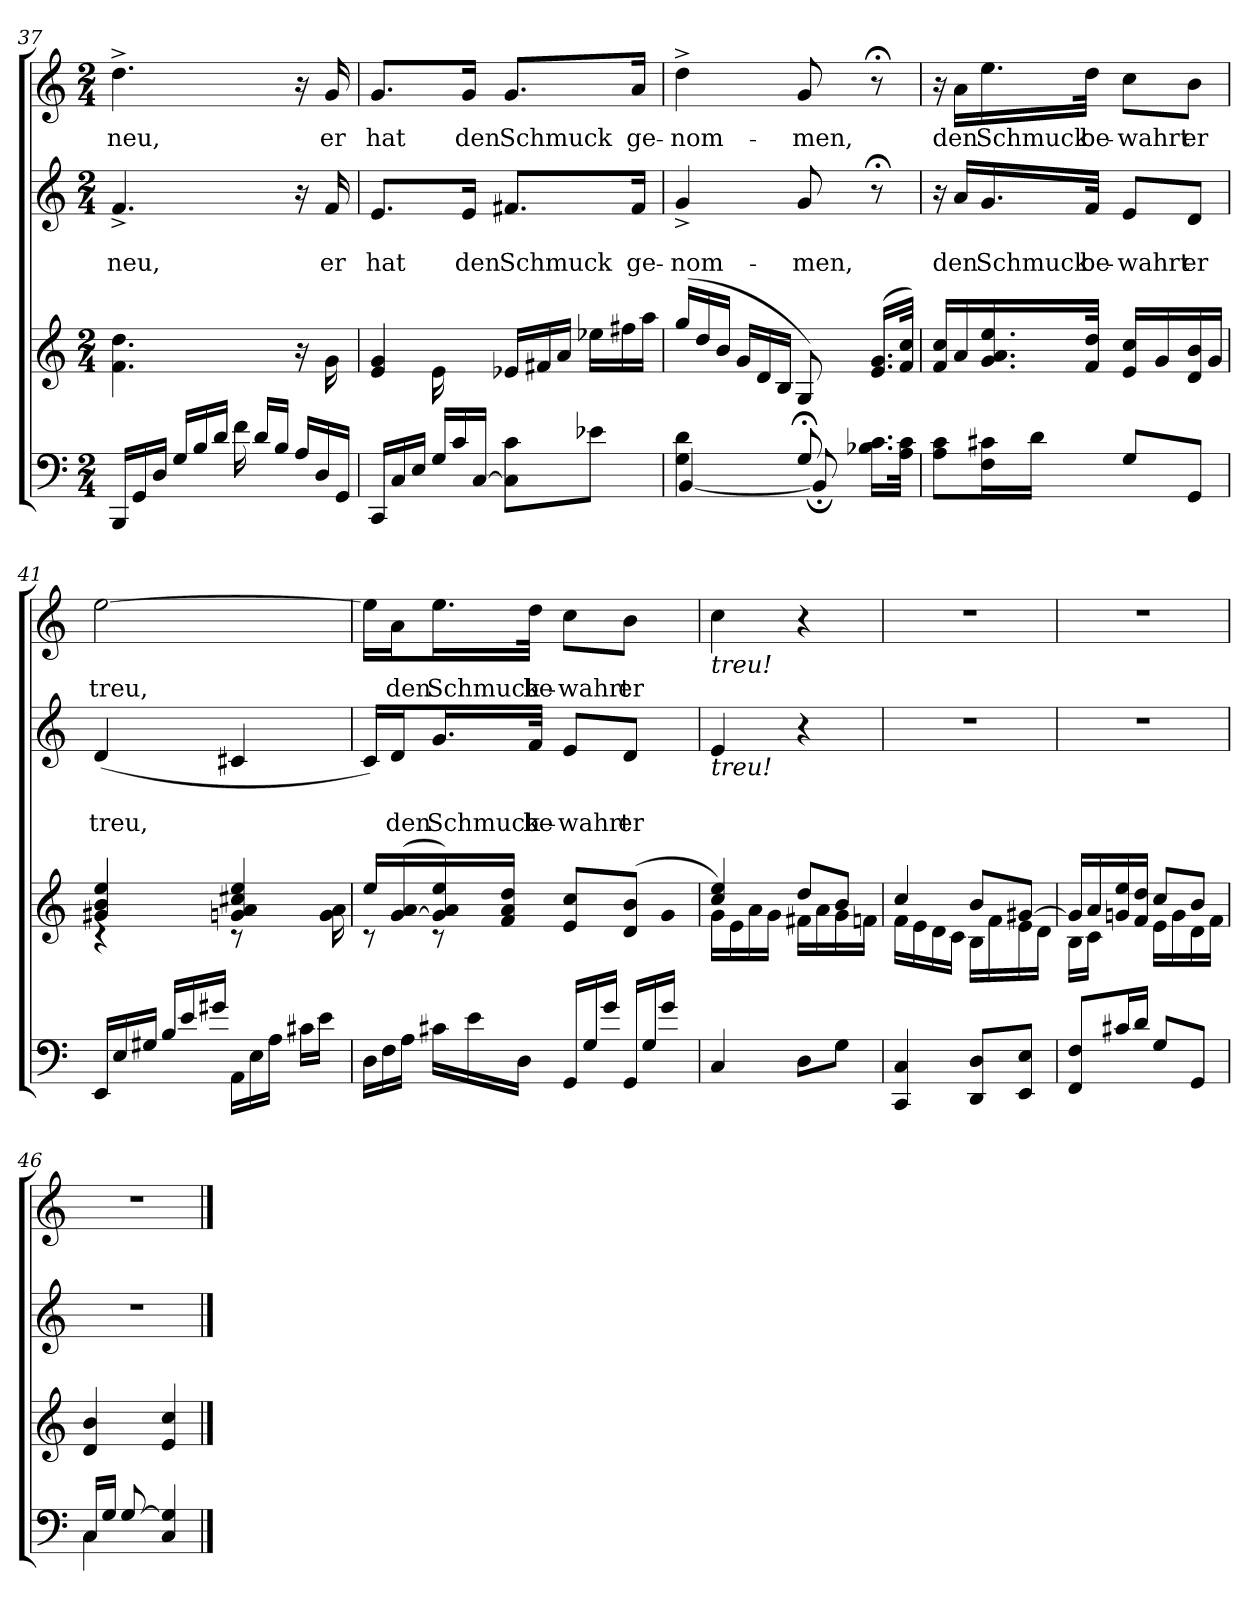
**kern	**kern	**kern	**text	**text	**kern	**text
*part3	*part3	*part2	*part2	*part2	*part1	*part1
*staff4	*staff3	*staff2	*staff2	*staff2	*staff1	*staff1
*clefF4	*clefG2	*clefG2	*	*	*clefG2	*
*k[]	*k[]	*k[]	*	*	*k[]	*
*C:	*C:	*C:	*	*	*C:	*
*M2/4	*M2/4	*M2/4	*	*	*M2/4	*
*Xtuplet	*	*	*	*	*	*
=37	=37	=37	=37	=37	=37	=37
*^	*^	*	*	*	*	*
*	*	*	*^	*	*	*	*	*
!	!	!	!	!	!	!	!LO:LY:b	!	!LO:LY:b
24BBB/LL	2ryy	2ryy	4.f\ 4.dd\	2ryy	4.f^</	.	neu,	4.dd^>\	neu,
24GG/	.	.	.	.	.	.	.	.	.
24D/JJ	.	.	.	.	.	.	.	.	.
24G/LL	.	.	.	.	.	.	.	.	.
24B/	.	.	.	.	.	.	.	.	.
24d/JJ	.	.	.	.	.	.	.	.	.
24f\	.	.	.	.	.	.	.	.	.
24d/LL	.	.	.	.	.	.	.	.	.
24B/JJ	.	.	.	.	.	.	.	.	.
24A/LL	.	.	16r	.	16r	.	.	16r	.
24D/	.	.	.	.	.	.	.	.	.
!	!	!	!	!	!	!	!LO:LY:b	!	!LO:LY:b
.	.	.	16g\	.	16f/	.	er	16g/	er
24GG/JJ	.	.	.	.	.	.	.	.	.
!!LO:LB:g=z
=38	=38	=38	=38	=38	=38	=38	=38	=38	=38
!	!	!	!	!	!	!	!LO:LY:b	!	!LO:LY:b
24CC/LL	2ryy	2ryy	8ryy	4e/ 4g/	8.e/L	.	hat	8.g/L	hat
24C/	.	.	.	.	.	.	.	.	.
24E/JJ	.	.	.	.	.	.	.	.	.
24G/LL	.	.	16e\	.	.	.	.	.	.
24c/	.	.	.	.	.	.	.	.	.
!	!	!	!	!	!	!	!LO:LY:b	!	!LO:LY:b
.	.	.	4ryy	.	16e/Jk	.	den	16g/Jk	den
[<24C/JJ	.	.	.	.	.	.	.	.	.
*	*	*	*	*Xtuplet	*	*	*	*	*
!	!	!	!	!	!	!	!LO:LY:b	!	!LO:LY:b
8C\] 8c\L	.	.	.	24e-X/LL	8.f#X/L	.	Schmuck	8.g/L	Schmuck
.	.	.	.	24f#X/	.	.	.	.	.
.	.	.	.	24a/JJ	.	.	.	.	.
8e-X\J	.	.	.	24ee-X\LL	.	.	.	.	.
.	.	.	.	24ff#X\	.	.	.	.	.
!	!	!	!	!	!	!	!LO:LY:b	!	!LO:LY:b
.	.	.	16ryy	.	16f#/Jk	.	ge-	16a/Jk	ge-
.	.	.	.	24aa\JJ	.	.	.	.	.
=39	=39	=39	=39	=39	=39	=39	=39	=39	=39
!	!	!	!	!	!	!	!LO:LY:b	!	!LO:LY:b
4G\ 4d\	[<4BB/	2ryy	2ryy	(>24gg/LL	4g^</	.	-nom-	4dd^>\	-nom-
.	.	.	.	24dd/	.	.	.	.	.
.	.	.	.	24b/JJ	.	.	.	.	.
.	.	.	.	24g/LL	.	.	.	.	.
.	.	.	.	24d/	.	.	.	.	.
.	.	.	.	24B/JJ	.	.	.	.	.
!	!	!	!	!	!	!	!LO:LY:b	!	!LO:LY:b
8G;</	8BB;/]	.	.	8G/)	8g/	.	-men,	8g/	-men,
16.B-X\ 16.c\LL	8ryy	.	.	(<16.e/ 16.g/LL	8r;<	.	.	8r;<	.
32A\ 32c\JJk	.	.	.	32f/ 32cc/JJk)	.	.	.	.	.
=40	=40	=40	=40	=40	=40	=40	=40	=40	=40
8A\ 8c\L	2ryy	2ryy	2ryy	16f/ 16cc/LL	16r	.	.	16r	.
!	!	!	!	!	!	!	!LO:LY:b	!	!LO:LY:b
.	.	.	.	16a/	16a/LL	.	den	16a\LL	den
!	!	!	!	!	!	!	!LO:LY:b	!	!LO:LY:b
16F\ 16c#X\L	.	.	.	16.g/ 16.a/ 16.ee/	16.g/	.	Schmuck	16.ee\	Schmuck
16d\JJ	.	.	.	.	.	.	.	.	.
!	!	!	!	!	!	!	!LO:LY:b	!	!LO:LY:b
.	.	.	.	32f/ 32dd/JJk	32f/JJk	.	be-	32dd\JJk	be-
!	!	!	!	!	!	!	!LO:LY:b	!	!LO:LY:b
8G/L	.	.	.	16e/ 16cc/LL	8e/L	.	-wahrt	8cc\L	-wahrt
.	.	.	.	16g/	.	.	.	.	.
!	!	!	!	!	!	!	!LO:LY:b	!	!LO:LY:b
8GG/J	.	.	.	16d/ 16b/	8d/J	.	er	8b\J	er
.	.	.	.	16g/JJ	.	.	.	.	.
!!LO:LB:g=z
=41	=41	=41	=41	=41	=41	=41	=41	=41	=41
!	!	!	!	!	!	!	!LO:LY:b	!	!LO:LY:b
24EE/LL	2ryy	2ryy	4rc	4g#X/ 4b/ 4ee/	(<4d/	.	treu,	[>2ee\	treu,
24E/	.	.	.	.	.	.	.	.	.
24G#X/JJ	.	.	.	.	.	.	.	.	.
24B/LL	.	.	.	.	.	.	.	.	.
24e/	.	.	.	.	.	.	.	.	.
24g#/JJ	.	.	.	.	.	.	.	.	.
24AA\LL	.	.	8rc	4gn/ 4a/ 4cc#X/ 4ee/	4c#X/	.	.	.	.
24E\	.	.	.	.	.	.	.	.	.
24A\JJ	.	.	.	.	.	.	.	.	.
24c#X\LL	.	.	12ryy	.	.	.	.	.	.
24e\JJ	.	.	.	.	.	.	.	.	.
32ryy	.	.	24g\ 24a\	.	.	.	.	.	.
96ryy	.	.	.	.	.	.	.	.	.
=42	=42	=42	=42	=42	=42	=42	=42	=42	=42
24D\LL	2ryy	24%11ryy	8rc	16ee/LL	16c/LL)	.	.	16ee\LL]	.
24F\	.	.	.	.	.	.	.	.	.
!	!	!	!	!	!	!	!LO:LY:b	!	!LO:LY:b
.	.	.	.	(>[<16g/ 16a/	16d/J	.	den	16a\J	den
24A\JJ	.	.	.	.	.	.	.	.	.
!	!	!	!	!	!	!	!LO:LY:b	!	!LO:LY:b
24c#X\LL	.	.	8rc	16g/] 16a/ 16ee/)	16.g/L	.	Schmuck	16.ee\L	Schmuck
24e\	.	.	.	.	.	.	.	.	.
.	.	.	.	16f/ 16a/ 16dd/JJ	.	.	.	.	.
24D\JJ	.	.	.	.	.	.	.	.	.
!	!	!	!	!	!	!	!LO:LY:b	!	!LO:LY:b
.	.	.	.	.	32f/JJk	.	be-	32dd\JJk	be-
!	!	!	!	!	!	!	!LO:LY:b	!	!LO:LY:b
24GG/LL	.	.	8e/ 8cc/L	4ryy	8e/L	.	-wahrt	8cc\L	-wahrt
24G/	.	.	.	.	.	.	.	.	.
24g/JJ	.	.	.	.	.	.	.	.	.
!	!	!	!	!	!	!	!LO:LY:b	!	!LO:LY:b
24GG/LL	.	.	(<8d/ 8b/J	.	8d/J	.	er	8b\J	er
24G/	.	.	.	.	.	.	.	.	.
24g/JJ	.	24g/	.	.	.	.	.	.	.
=43	=43	=43	=43	=43	=43	=43	=43	=43	=43
!	!	!	!	!	!	!	!	!LO:TX:b:i:t=treu!	!
!	!	!	!	!	!LO:TX:b:i:t=treu!	!	!	!	!
4C/	2ryy	2ryy	16g\LL)	4cc/ 4ee/	4e/	.	.	4cc\	.
.	.	.	16e\	.	.	.	.	.	.
.	.	.	16a\	.	.	.	.	.	.
.	.	.	16g\JJ	.	.	.	.	.	.
8D\L	.	.	16f#X\LL	8dd/L	4r	.	.	4r	.
.	.	.	16a\	.	.	.	.	.	.
8G\J	.	.	16g\	8b/J	.	.	.	.	.
.	.	.	16fn\JJ	.	.	.	.	.	.
!!LO:PB:g=z
=44	=44	=44	=44	=44	=44	=44	=44	=44	=44
!	!	!	!	!	!LO:N:vis=1	!	!	!LO:N:vis=1	!
4CC/ 4C/	2ryy	4cc/	16f\LL	2ryy	2rdd	.	.	2rdd	.
.	.	.	16e\	.	.	.	.	.	.
.	.	.	16d\	.	.	.	.	.	.
.	.	.	16c\JJ	.	.	.	.	.	.
8DD/ 8D/L	.	8b/L	16B\LL	.	.	.	.	.	.
.	.	.	16f\	.	.	.	.	.	.
8EE/ 8E/J	.	[>8g#X/J	16e\	.	.	.	.	.	.
.	.	.	16d\JJ	.	.	.	.	.	.
=45	=45	=45	=45	=45	=45	=45	=45	=45	=45
!	!	!	!	!	!LO:N:vis=1	!	!	!LO:N:vis=1	!
8FF/ 8F/L	2ryy	16g#/LL]	16B\LL	2ryy	2rdd	.	.	2rdd	.
.	.	16a/	16c\JJ	.	.	.	.	.	.
16c#X/L	.	16g/ 16ee/	8ryy	.	.	.	.	.	.
16d/JJ	.	16f/ 16dd/JJ	.	.	.	.	.	.	.
8G/L	.	8cc/L	16e\LL	.	.	.	.	.	.
.	.	.	16g\	.	.	.	.	.	.
8GG/J	.	8b/J	16d\	.	.	.	.	.	.
.	.	.	16f\JJ	.	.	.	.	.	.
=46	=46	=46	=46	=46	=46	=46	=46	=46	=46
!	!	!	!	!	!LO:N:vis=1	!	!	!LO:N:vis=1	!
16C/LL	4C\	4d/ 4b/	2ryy	2ryy	2rdd	.	.	2rdd	.
16G/JJ	.	.	.	.	.	.	.	.	.
[>8G/	.	.	.	.	.	.	.	.	.
4C/ 4G/]	4ryy	4e/ 4cc/	.	.	.	.	.	.	.
*v	*v	*	*	*	*	*	*	*	*
*	*v	*v	*v	*	*	*	*	*
==	==	==	==	==	==	==
*-	*-	*-	*-	*-	*-	*-
